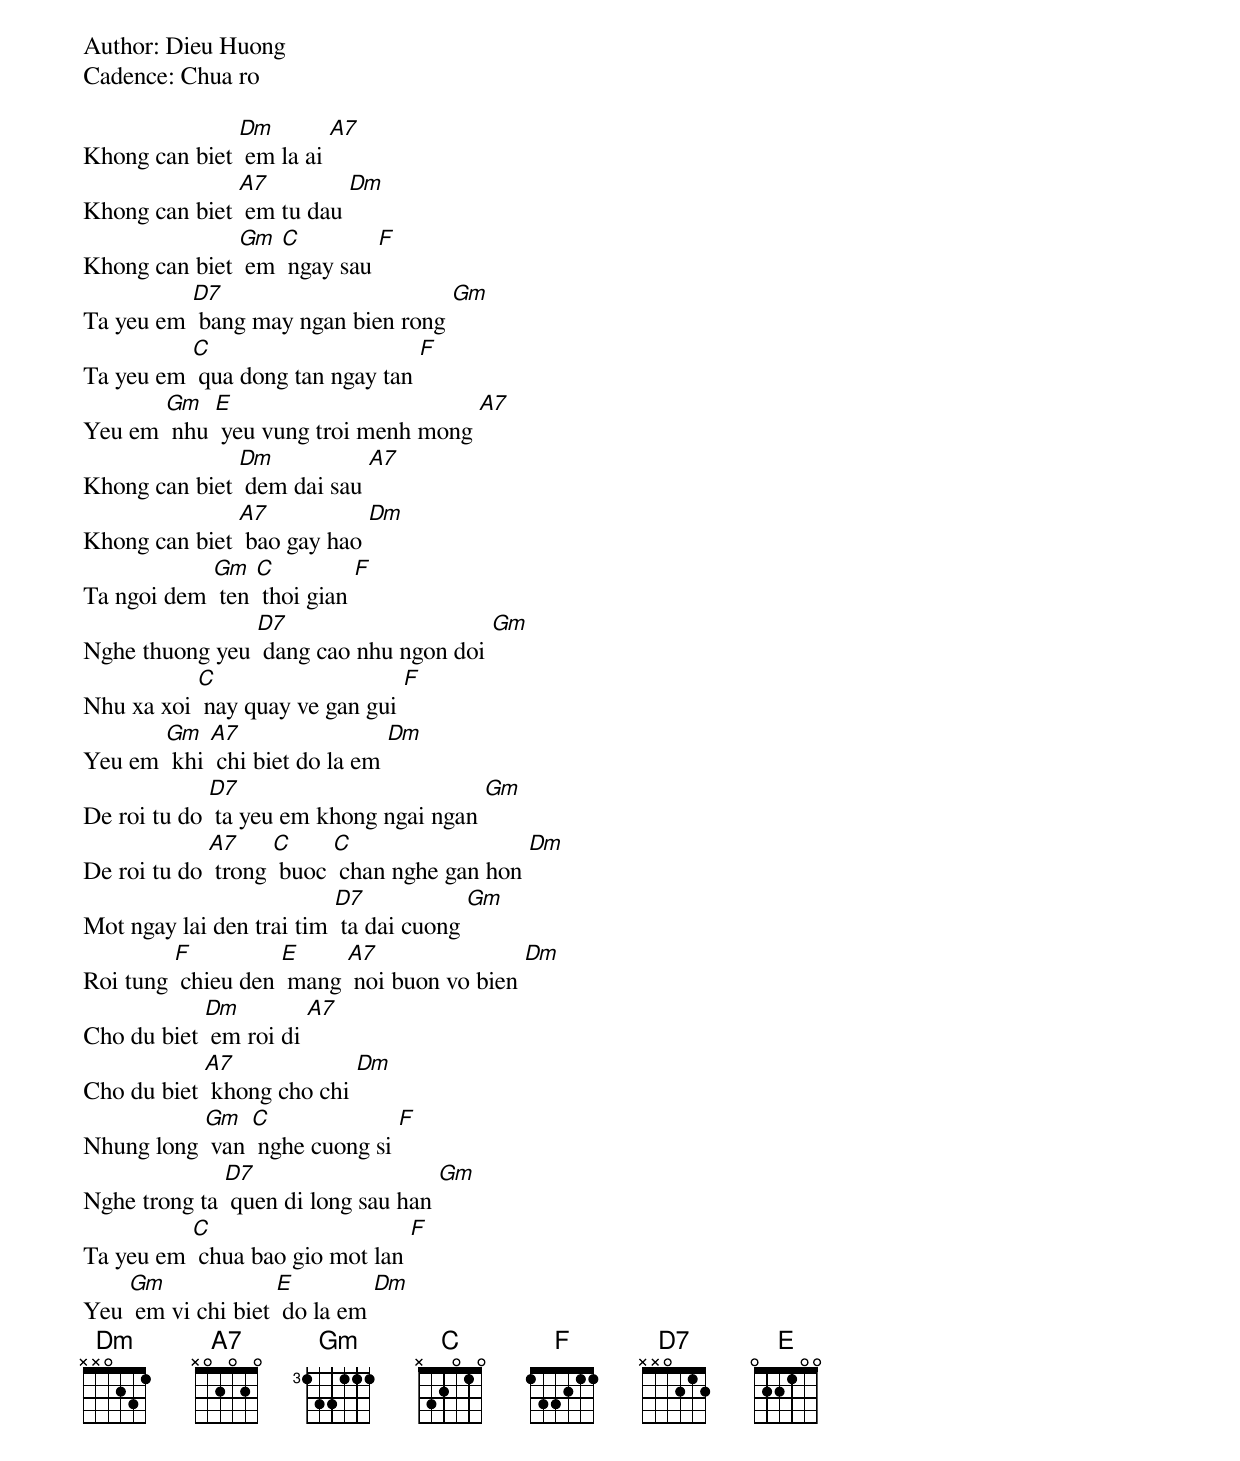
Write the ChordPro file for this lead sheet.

Author: Dieu Huong
Cadence: Chua ro

Khong can biet [Dm] em la ai [A7]
Khong can biet [A7] em tu dau [Dm]
Khong can biet [Gm] em [C] ngay sau [F]
Ta yeu em [D7] bang may ngan bien rong [Gm]
Ta yeu em [C] qua dong tan ngay tan [F]
Yeu em [Gm] nhu [E] yeu vung troi menh mong [A7]
Khong can biet [Dm] dem dai sau [A7]
Khong can biet [A7] bao gay hao [Dm]
Ta ngoi dem [Gm] ten [C] thoi gian [F]
Nghe thuong yeu [D7] dang cao nhu ngon doi [Gm]
Nhu xa xoi [C] nay quay ve gan gui [F]
Yeu em [Gm] khi [A7] chi biet do la em [Dm]
De roi tu do [D7] ta yeu em khong ngai ngan [Gm]
De roi tu do [A7] trong [C] buoc [C] chan nghe gan hon [Dm]
Mot ngay lai den trai tim [D7] ta dai cuong [Gm]
Roi tung [F] chieu den [E] mang [A7] noi buon vo bien [Dm]
Cho du biet [Dm] em roi di [A7]
Cho du biet [A7] khong cho chi [Dm]
Nhung long [Gm] van [C] nghe cuong si [F]
Nghe trong ta [D7] quen di long sau han [Gm]
Ta yeu em [C] chua bao gio mot lan [F]
Yeu [Gm] em vi chi biet [E] do la em [Dm]
